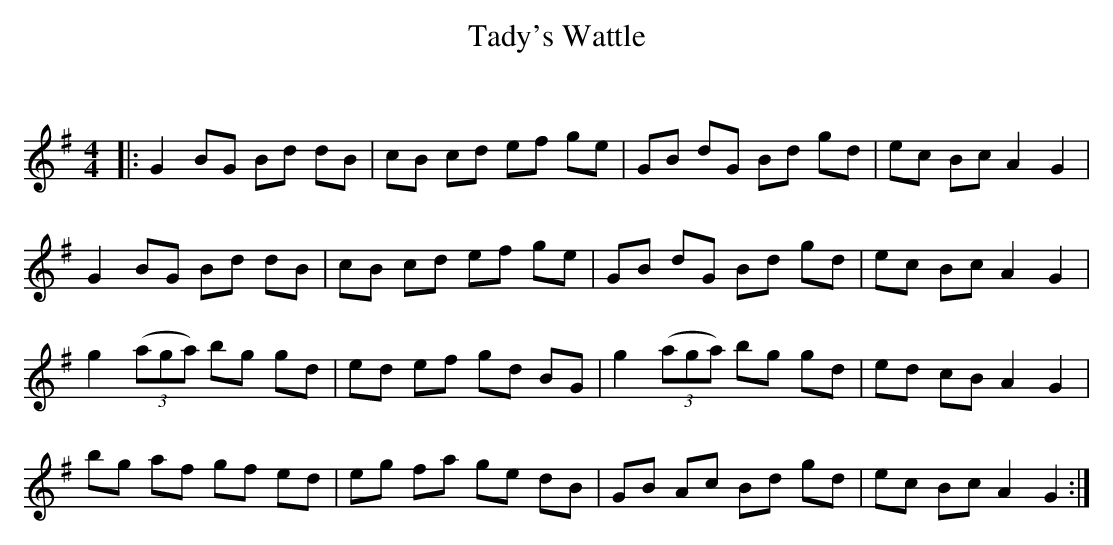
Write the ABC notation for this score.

X:1
T: Tady's Wattle
C:
Q: 232
K:G
M:4/4
L:1/8
|:G2 BG Bd dB|cB cd ef ge|GB dG Bd gd|ec Bc A2 G2|
G2 BG Bd dB|cB cd ef ge|GB dG Bd gd|ec Bc A2 G2|
g2 ((3aga) bg gd|ed ef gd BG|g2 ((3aga) bg gd|ed cB A2 G2|
bg af gf ed|eg fa ge dB|GB Ac Bd gd|ec Bc A2 G2:|
